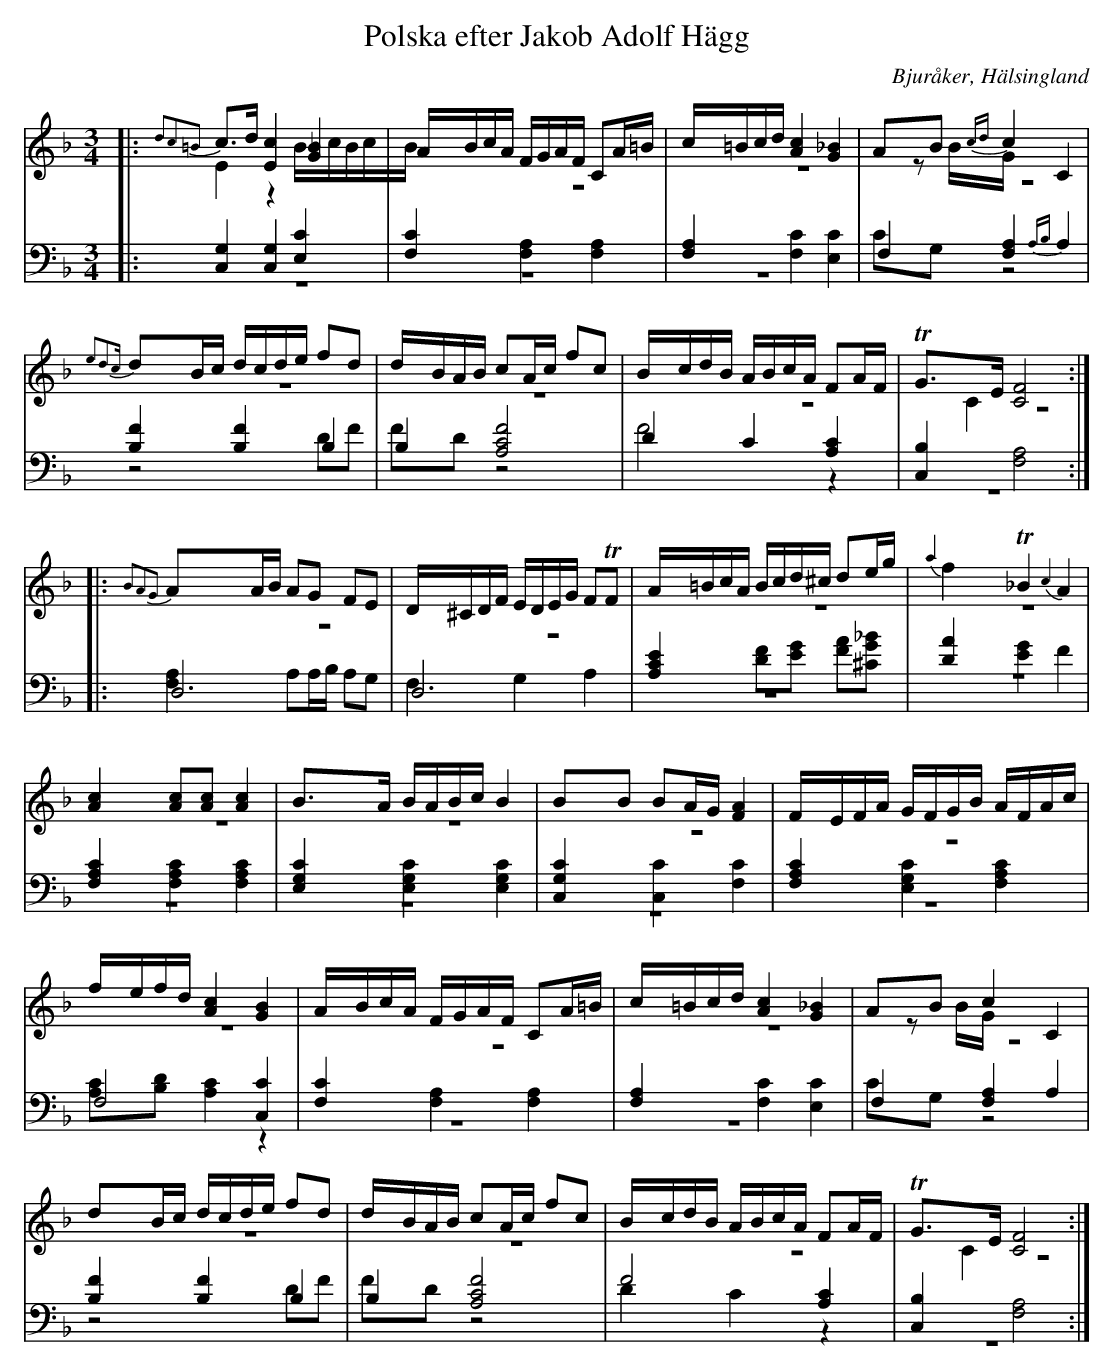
X:1
T: Polska efter Jakob Adolf Hägg
O: Bjuråker, Hälsingland
M: 3/4
L: 1/16
K: F
V:1
V:2 merge
V:3
V:4 merge
V:1
|: {d2c2=B2}c2>d2 [E4c4] [G4_B4]|ABcA FGAF C2A=B|c=Bcd [A4c4] [G4_B4]|A2B2 {cd}c4 C4 |
{e2d2c}d2Bc dcde f2d2|dBAB c2Ac f2c2|BcdB ABcA F2AF|TG2>E2 [C8F8]:|
|:{B2A2G2}A2AB A2G2 F2E2|D^CDF EDEG F2TF2|A=BcA Bcd^c d2eg|{a2}f4 T_B4 {c2}A4 |
[A4c4] [A2c2][A2c2] [A4c4]|B2>A2 BABc B4|B2B2 B2AG [F4A4]|FEFA GFGB AFAc|
fefd [A4c4] [G4B4]|ABcA FGAF C2A=B|c=Bcd [A4c4] [G4_B4]|A2B2 c4 C4 |
d2Bc dcde f2d2|dBAB c2Ac f2c2|BcdB ABcA F2AF|TG2>E2 [C8F8]:|
V:2
|:E4 z4 B4/5c4/5B4/5c4/5B4/5|z12|z12|z2BG z8 |
z12|z12|z12|C4 z8:|
|:z12|z12|z12|z12 |
z12|z12|z12|z12|
z12|z12|z12|z2BG z8 |
z12|z12|z12|C4 z8:|
V:3 clef=bass
|: [C,4G,4] [C,4G,4] [E,4C4]|[F,4C4] [F,4A,4] [F,4A,4]|[F,4A,4] [F,4C4] [E,4C4]| F,4 [F,4A,4] {A,B,}A,4|
[B,4F4] [B,4F4] B,4|B,4 [A,8C8F8]|D4 C4 [A,4C4]|[C,4B,4] [F,8A,8]:|
|:D,12|D,12|[A,4C4E4] [D2F2][E2G2] [F2A2][^C2G2_B2]|
[D4A4] [E4G4] F4|[F,4A,4C4] [F,4A,4C4] [F,4A,4C4]|[E,4G,4C4] [E,4G,4C4] [E,4G,4C4]|[C,4G,4C4] [C,4C4] [F,4C4]|
[F,4A,4C4] [E,4G,4C4] [F,4A,4C4]|F,8 [C,4C4]|[F,4C4] [F,4A,4] [F,4A,4]|[F,4A,4] [F,4C4] [E,4C4]|
F,4 [F,4A,4] A,4|[B,4F4] [B,4F4] B,4|B,4 [A,8C8F8]|F8  [A,4C4]|[C,4B,4] [F,8A,8]:|
V:4 clef=bass
|:z12|z12|z12|C2G,2 z8 |
z8 D2F2|F2D2 z8|F8 z4|z12:|
|:[F,4A,4] A,2A,B, A,2G,2|F,4 G,4 A,4|z12|z12 |
z12|z12|z12|z12|
[A,2C2][B,2D2] [A,4C4] z4|z12|z12|C2G,2 z8 |
z8 D2F2|F2D2 z8|D4 C4 z4|z12:|
